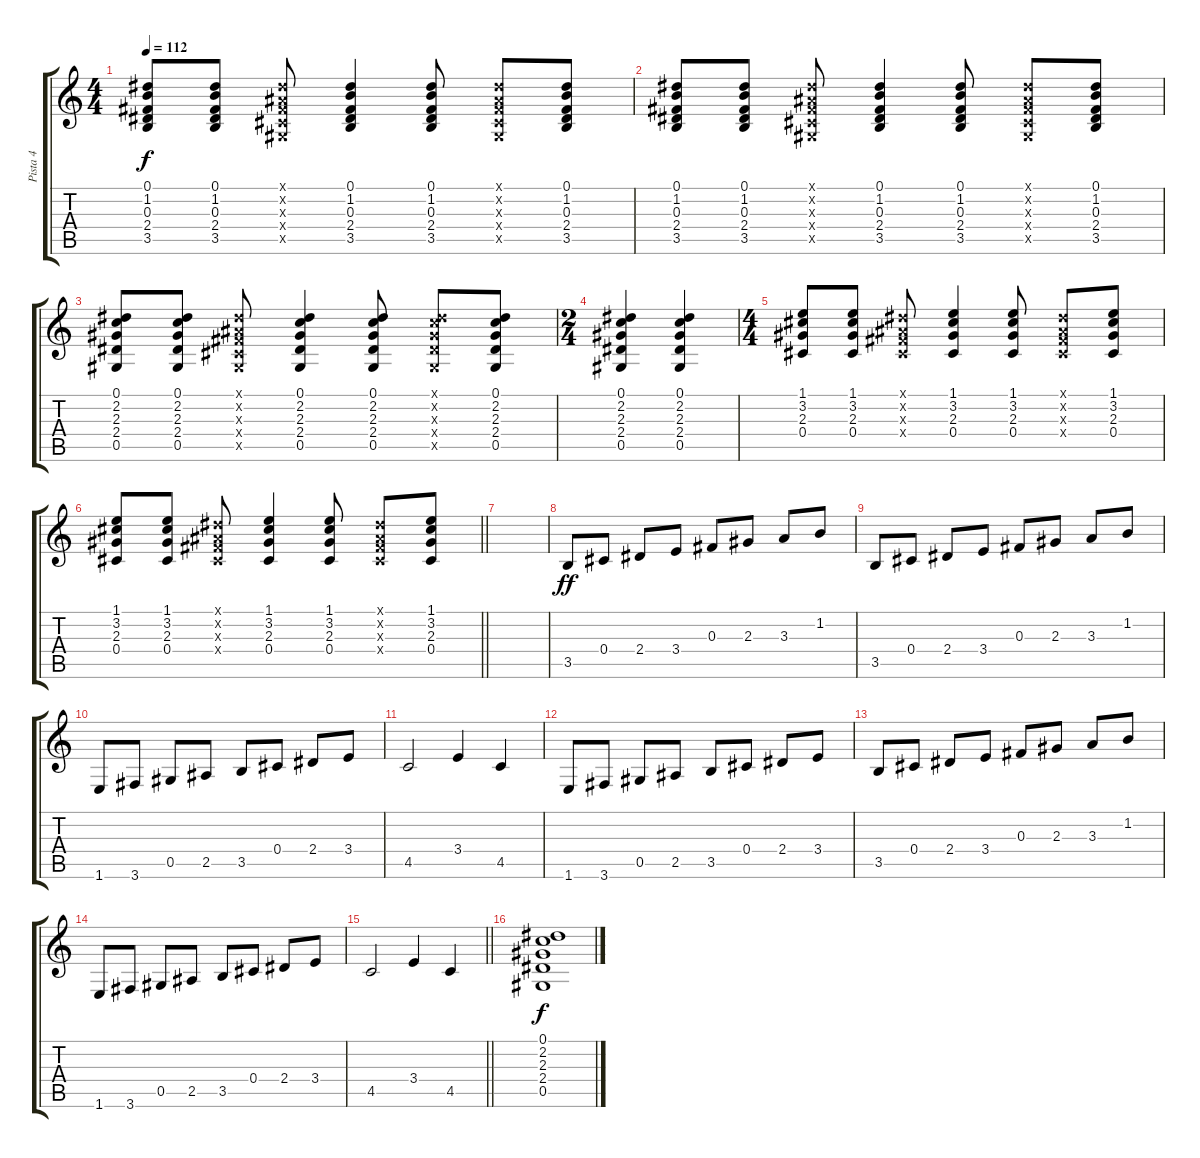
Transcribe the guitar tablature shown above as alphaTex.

\track ("Pista 4" "Pista 4") {instrument acousticguitarsteel}
\staff {score tabs}
\tuning (Eb4 Bb3 Gb3 Db3 Ab2 Eb2) {hide}
\ts (4 4)
\tempo 112
\clef g2
\ks c
(0.1 1.2 0.3 2.4 3.5).8{dy f} (0.1 1.2 0.3 2.4 3.5).8 (0.1{x} 0.2{x} 0.3{x} 0.4{x} 0.5{x}).8 (0.1 1.2 0.3 2.4 3.5).4 (0.1 1.2 0.3 2.4 3.5).8 (0.1{x} 0.2{x} 0.3{x} 0.4{x} 0.5{x}).8 (0.1 1.2 0.3 2.4 3.5).8 |
(0.1 1.2 0.3 2.4 3.5).8 (0.1 1.2 0.3 2.4 3.5).8 (0.1{x} 0.2{x} 0.3{x} 0.4{x} 0.5{x}).8 (0.1 1.2 0.3 2.4 3.5).4 (0.1 1.2 0.3 2.4 3.5).8 (0.1{x} 0.2{x} 0.3{x} 0.4{x} 0.5{x}).8 (0.1 1.2 0.3 2.4 3.5).8 |
(0.1 2.2 2.3 2.4 0.5).8 (0.1 2.2 2.3 2.4 0.5).8 (0.1{x} 0.2{x} 0.3{x} 0.4{x} 0.5{x}).8 (0.1 2.2 2.3 2.4 0.5).4 (0.1 2.2 2.3 2.4 0.5).8 (0.1{x} 2.2{x} 2.3{x} 2.4{x} 0.5{x}).8 (0.1 2.2 2.3 2.4 0.5).8 |
\ts (2 4)
(0.1 2.2 2.3 2.4 0.5).4 (0.1 2.2 2.3 2.4 0.5).4 |
\ts (4 4)
(1.1 3.2 2.3 0.4).8 (1.1 3.2 2.3 0.4).8 (0.1{x} 0.2{x} 0.3{x} 0.4{x}).8 (1.1 3.2 2.3 0.4).4 (1.1 3.2 2.3 0.4).8 (0.1{x} 0.2{x} 0.3{x} 0.4{x}).8 (1.1 3.2 2.3 0.4).8 |
\barLineRight lightlight
(1.1 3.2 2.3 0.4).8 (1.1 3.2 2.3 0.4).8 (0.1{x} 0.2{x} 0.3{x} 0.4{x}).8 (1.1 3.2 2.3 0.4).4 (1.1 3.2 2.3 0.4).8 (0.1{x} 0.2{x} 0.3{x} 0.4{x}).8 (1.1 3.2 2.3 0.4).8 |
|
3.5.8{dy ff} 0.4.8 2.4.8 3.4.8 0.3.8 2.3.8 3.3.8 1.2.8 |
3.5.8 0.4.8 2.4.8 3.4.8 0.3.8 2.3.8 3.3.8 1.2.8 |
1.6.8 3.6.8 0.5.8 2.5.8 3.5.8 0.4.8 2.4.8 3.4.8 |
4.5.2 3.4.4 4.5.4 |
1.6.8 3.6.8 0.5.8 2.5.8 3.5.8 0.4.8 2.4.8 3.4.8 |
3.5.8 0.4.8 2.4.8 3.4.8 0.3.8 2.3.8 3.3.8 1.2.8 |
1.6.8 3.6.8 0.5.8 2.5.8 3.5.8 0.4.8 2.4.8 3.4.8 |
\barLineRight lightlight
4.5.2 3.4.4 4.5.4 |
(0.1 2.2 2.3 2.4 0.5).1{dy f}
